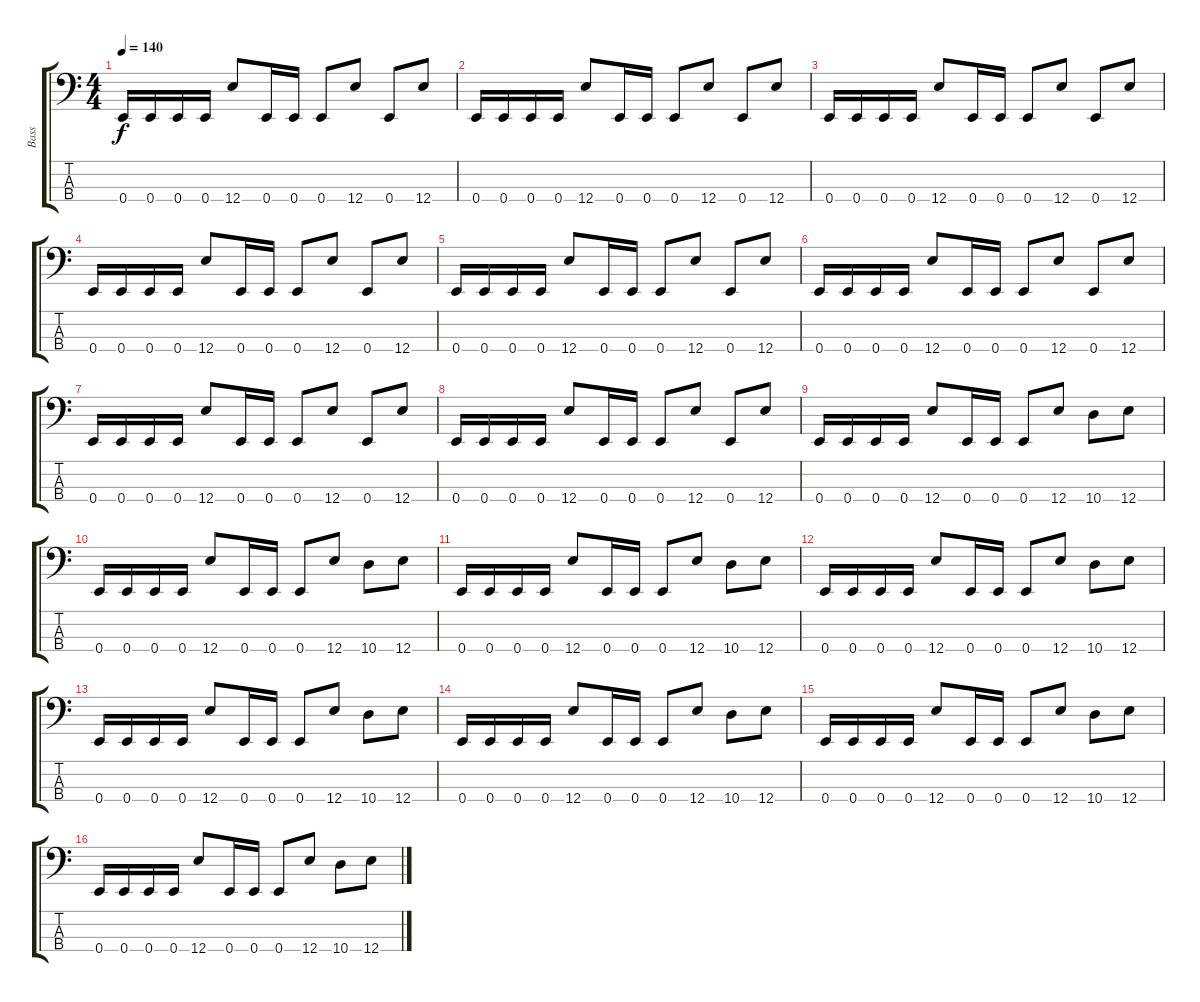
\track ("Bass" "Bass") {instrument fretlessbass}
\staff {score tabs}
\tuning (G2 D2 A1 E1) {hide}
\ts (4 4)
\tempo 140
\clef f4
\ks c
0.4.16{dy f} 0.4.16 0.4.16 0.4.16 12.4.8 0.4.16 0.4.16 0.4.8 12.4.8 0.4.8 12.4.8 |
0.4.16 0.4.16 0.4.16 0.4.16 12.4.8 0.4.16 0.4.16 0.4.8 12.4.8 0.4.8 12.4.8 |
0.4.16 0.4.16 0.4.16 0.4.16 12.4.8 0.4.16 0.4.16 0.4.8 12.4.8 0.4.8 12.4.8 |
0.4.16 0.4.16 0.4.16 0.4.16 12.4.8 0.4.16 0.4.16 0.4.8 12.4.8 0.4.8 12.4.8 |
0.4.16 0.4.16 0.4.16 0.4.16 12.4.8 0.4.16 0.4.16 0.4.8 12.4.8 0.4.8 12.4.8 |
0.4.16 0.4.16 0.4.16 0.4.16 12.4.8 0.4.16 0.4.16 0.4.8 12.4.8 0.4.8 12.4.8 |
0.4.16 0.4.16 0.4.16 0.4.16 12.4.8 0.4.16 0.4.16 0.4.8 12.4.8 0.4.8 12.4.8 |
0.4.16 0.4.16 0.4.16 0.4.16 12.4.8 0.4.16 0.4.16 0.4.8 12.4.8 0.4.8 12.4.8 |
0.4.16 0.4.16 0.4.16 0.4.16 12.4.8 0.4.16 0.4.16 0.4.8 12.4.8 10.4.8 12.4.8 |
0.4.16 0.4.16 0.4.16 0.4.16 12.4.8 0.4.16 0.4.16 0.4.8 12.4.8 10.4.8 12.4.8 |
0.4.16 0.4.16 0.4.16 0.4.16 12.4.8 0.4.16 0.4.16 0.4.8 12.4.8 10.4.8 12.4.8 |
0.4.16 0.4.16 0.4.16 0.4.16 12.4.8 0.4.16 0.4.16 0.4.8 12.4.8 10.4.8 12.4.8 |
0.4.16 0.4.16 0.4.16 0.4.16 12.4.8 0.4.16 0.4.16 0.4.8 12.4.8 10.4.8 12.4.8 |
0.4.16 0.4.16 0.4.16 0.4.16 12.4.8 0.4.16 0.4.16 0.4.8 12.4.8 10.4.8 12.4.8 |
0.4.16 0.4.16 0.4.16 0.4.16 12.4.8 0.4.16 0.4.16 0.4.8 12.4.8 10.4.8 12.4.8 |
0.4.16 0.4.16 0.4.16 0.4.16 12.4.8 0.4.16 0.4.16 0.4.8 12.4.8 10.4.8 12.4.8
